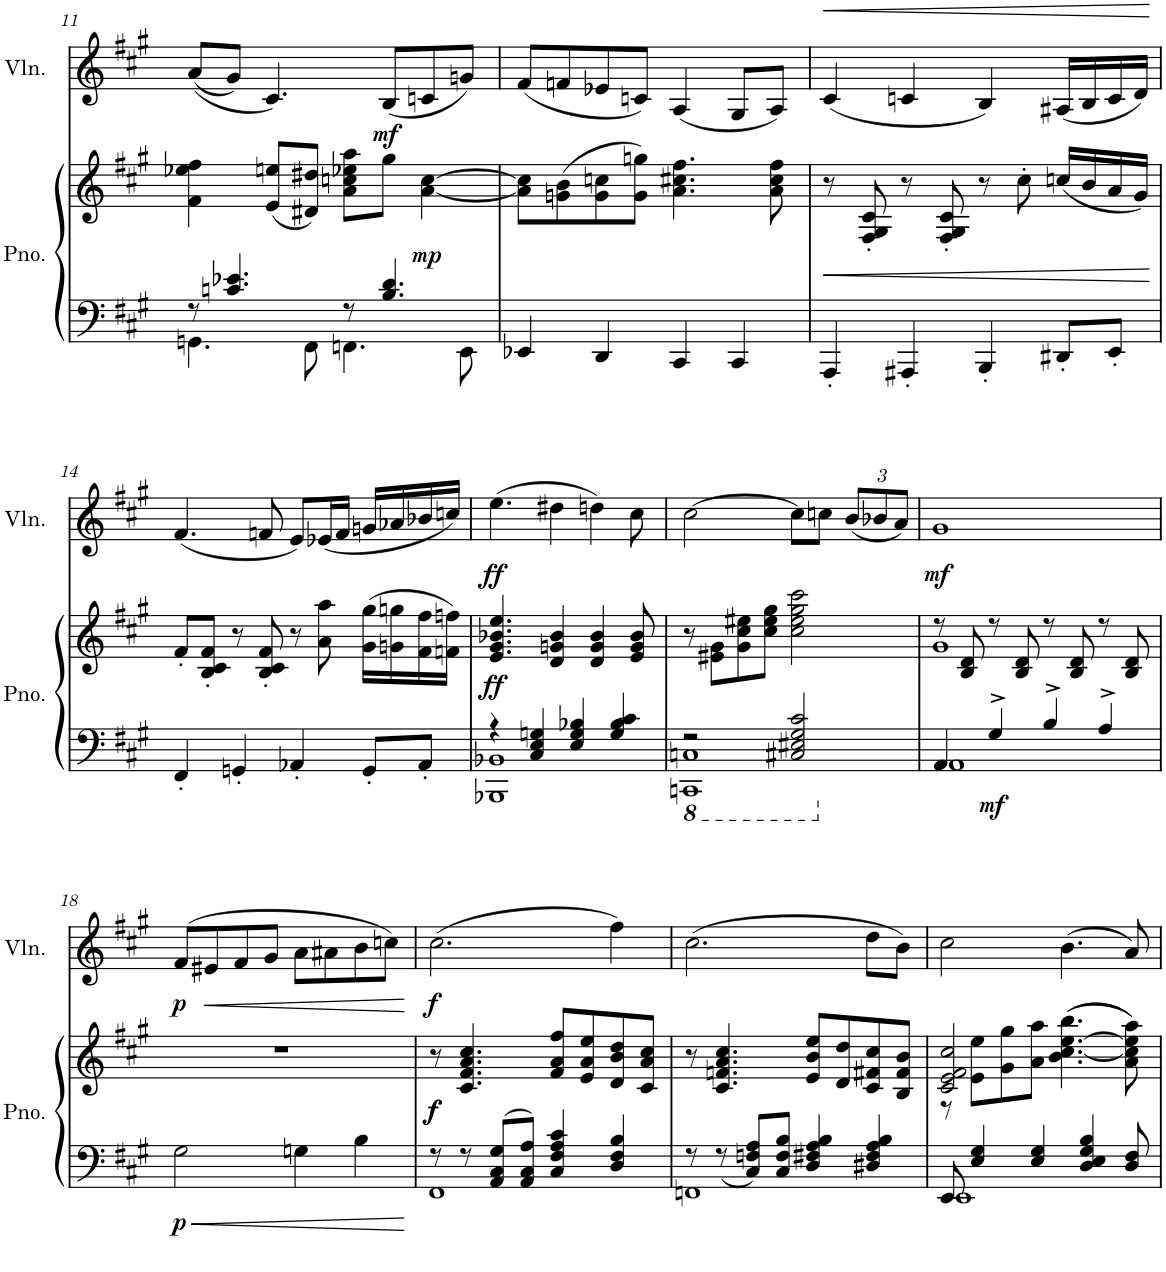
**kern	**kern	**dynam	**kern	**dynam
*part2	*part2	*part2	*part1	*part1
*staff3	*staff2	*staff2/3	*staff1	*staff1
*I"Piano	*	*	*I"Violin	*
*I'Pno.	*	*	*I'Vln.	*
!!LO:PB:g=z
*clefF4	*clefG2	*	*clefG2	*
*k[f#c#g#]	*k[f#c#g#]	*	*k[f#c#g#]	*
*M4/4	*M4/4	*	*M4/4	*
=11	=11	=11	=11	=11
*^	*	*	*	*
8r	4.GGn\	4f#\ 4ee-X\ 4ff#\	.	((8a/L	.
4.cn/ 4.e-X/	.	.	.	8g#/J)	.
.	.	(8e/ 8een/L	.	4.c#/)	.
.	8FF#\	8d#X/ 8dd#X/J)	.	.	.
8r	4.FFn\	8a\ 8ccn\ 8ee-X\ 8aa\L	.	.	.
!	!	!	!	!	!LO:DY:b
4.B/ 4.d/	.	8gg#\J	.	(8B/L	mf
!	!	!	!LO:DY:b	!	!
.	.	[4a\ [4cc\	mp	8cn/	.
.	8EE\	.	.	8gn/J)	.
*v	*v	*	*	*	*
=12	=12	=12	=12	=12
4EE-X/	8a\] 8cc\]L	.	(8f#/L	.
.	(8gn\ 8b\	.	8fn/	.
4DD/	8g\ 8ccn\	.	8e-X/	.
.	8g\ 8ggn\J)	.	8cn/J)	.
4CC#/	4.a\ 4.cc#X\ 4.ff#\	.	(4A/	.
4CC#/	.	.	8G#/L	.
.	8a\ 8cc#\ 8ff#\	.	8A/J)	.
=13	=13	=13	=13	=13
!	!	!	!	!LO:HP:b
4AAA'/	8r	.	(4c#/	<
.	8F#/' 8G#/' 8c#/'	.	.	.
4AAA#X'/	8r	.	4cn/	.
.	8F#/' 8G#/' 8c#/'	.	.	.
4BBB'/	8r	.	4B/)	.
.	8cc#'\	.	.	.
8DD#X'/L	(16ccn/LL	.	(16A#X/LL	.
.	16b/	.	16B/	.
8EE'/J	16a/	.	16c/	.
.	16g#/JJ)	.	16d/JJ)	.
.	.	.	.	[
!!LO:LB:g=z
=14	=14	=14	=14	=14
4FF#'/	8f#'/L	.	(4.f#/	.
.	8B/' 8c#/' 8f#/'J	.	.	.
4GGn'/	8r	.	.	.
.	8B/' 8c#/' 8f#/'	.	8fn/	.
4AA-X'/	8r	.	8e/L)	.
.	8a\ 8aa\	.	(16e-X/L	.
.	.	.	16f/JJ	.
8GG'/L	(16g#\ 16gg#\LL	.	16gn/LL	.
.	16gn\ 16ggn\	.	16a-X/	.
8AA-'/J	16f#\ 16ff#\	.	16b-X/	.
.	16fn\ 16ffn\JJ)	.	16ccn/JJ)	.
=15	=15	=15	=15	=15
*^	*	*	*	*
!	!	!	!LO:DY:b	!	!LO:DY:b
4r	1BBB-X 1BB-X	4.e/ 4.g#/ 4.b-X/ 4.ee/	ff	(4.ee\	ff
4C#/ 4E/ 4Gn/	.	.	.	.	.
.	.	4d/ 4gn/ 4b-/	.	4dd#X\	.
4E/ 4G/ 4B-X/	.	.	.	.	.
.	.	4d/ 4g/ 4b-/	.	4ddn\)	.
4G/ 4B-/ 4c#/	.	.	.	.	.
.	.	8e/ 8g/ 8b-/	.	8cc#\	.
=16	=16	=16	=16	=16	=16
*8ba	*	*	*	*	*
2r	1CCCn 1CCn	8r	.	[2cc#\	.
.	.	8e#X\ 8g#\L	.	.	.
.	.	8g#\ 8cc#\ 8ee#X\	.	.	.
.	.	8cc#\ 8ee#\ 8gg#\J	.	.	.
2CC#X/ 2EE#X/ 2GG#/ 2C#/	.	2cc#\ 2ee#\ 2gg#\ 2ccc#\	.	8cc#\L]	.
.	.	.	.	8ccn\J	.
*	*	*	*	*Xbrackettup	*
.	.	.	.	(12b/L	.
.	.	.	.	12b-X/	.
.	.	.	.	12a/J)	.
=17	=17	=17	=17	=17	=17
*X8ba	*	*	*	*	*
*	*	*^	*	*	*
!	!	!	!	!	!	!LO:DY:b
4AA/	1AA	8r	1g#	.	1g#	mf
.	.	8B/ 8d/	.	.	.	.
!	!	!	!	!LO:DY:b=2	!	!
4G#^/	.	8r	.	mf	.	.
.	.	8B/ 8d/	.	.	.	.
4B^/	.	8r	.	.	.	.
.	.	8B/ 8d/	.	.	.	.
4A^/	.	8r	.	.	.	.
.	.	8B/ 8d/	.	.	.	.
*v	*v	*	*	*	*	*
*	*v	*v	*	*	*
!!LO:LB:g=z
=18	=18	=18	=18	=18
!	!	!LO:DY:b=2	!	!LO:DY:b
2G#\	1r	p	(8f#/L	p
!	!	!	!	!LO:HP:b
.	.	.	8e#X/	<
.	.	.	8f#/	.
.	.	.	8g#/J	.
4Gn\	.	.	8a\L	.
.	.	.	8a#X\	.
4B\	.	.	8b\	.
.	.	.	8ccn\J)	.
.	.	.	.	[
=19	=19	=19	=19	=19
*^	*	*	*	*
!	!	!	!LO:DY:b	!	!
!	!	!	!LO:DY:n=1:b	!	!LO:DY:b
8r	1FF#	8r	f f	(2.cc#\	f
8r	.	4.c#/ 4.f#/ 4.a/ 4.cc#/	.	.	.
8AA/ 8C#/ 8G#/L	.	.	.	.	.
8AA/ 8C#/ 8A/J	.	.	.	.	.
4C#/ 4F#/ 4A/ 4c#/	.	8f#/ 8a/ 8ff#/L	.	.	.
.	.	8e/ 8a/ 8ee/	.	.	.
4D/ 4F#/ 4B/	.	8d/ 8b/ 8dd/	.	4ff#\)	.
.	.	8c#/ 8a/ 8cc#/J	.	.	.
=20	=20	=20	=20	=20	=20
*	*	*^	*	*	*
8r	1FFn	8r	8ryy	.	(2.cc#\	.
8r	.	4.c#/ 4.fn/ 4.a/ 4.cc#/	4.ryy	.	.	.
8C#/ 8Fn/ 8A/L	.	.	.	.	.	.
8C#/ 8F/ 8B/J	.	.	.	.	.	.
4D/ 4F#X/ 4A/ 4B/	.	8e/ 8b/ 8ee/L	8ryy	.	.	.
.	.	8d/ 8dd/	4ryy	.	.	.
4D#X/ 4F#/ 4A/ 4B/	.	8c#/ 8f#X/ 8cc#/	.	.	8dd\L	.
.	.	8B/ 8f#/ 8b/J	8ryy	.	8b\J)	.
=21	=21	=21	=21	=21	=21	=21
8EE/	1EE	2c#/ 2e/ 2f#/ 2cc#/	8r	.	2cc#\	.
4E/ 4G#/	.	.	8e\ 8ee\L	.	.	.
.	.	.	8g#\ 8gg#\	.	.	.
4E/ 4G#/	.	.	8a\ 8aa\J	.	.	.
.	.	((4.b\ [4.cc#\ [4.ee\ 4.bb\	8ryy	.	(4.b\	.
4D/ 4E/ 4G#/ 4B/	.	.	4ryy	.	.	.
8D/ 8F#/	.	8a\ 8cc#\] 8ee\] 8aa\))	8ryy	.	8a/)	.
*v	*v	*	*	*	*	*
*	*v	*v	*	*	*
=	=	=	=	=
*-	*-	*-	*-	*-
